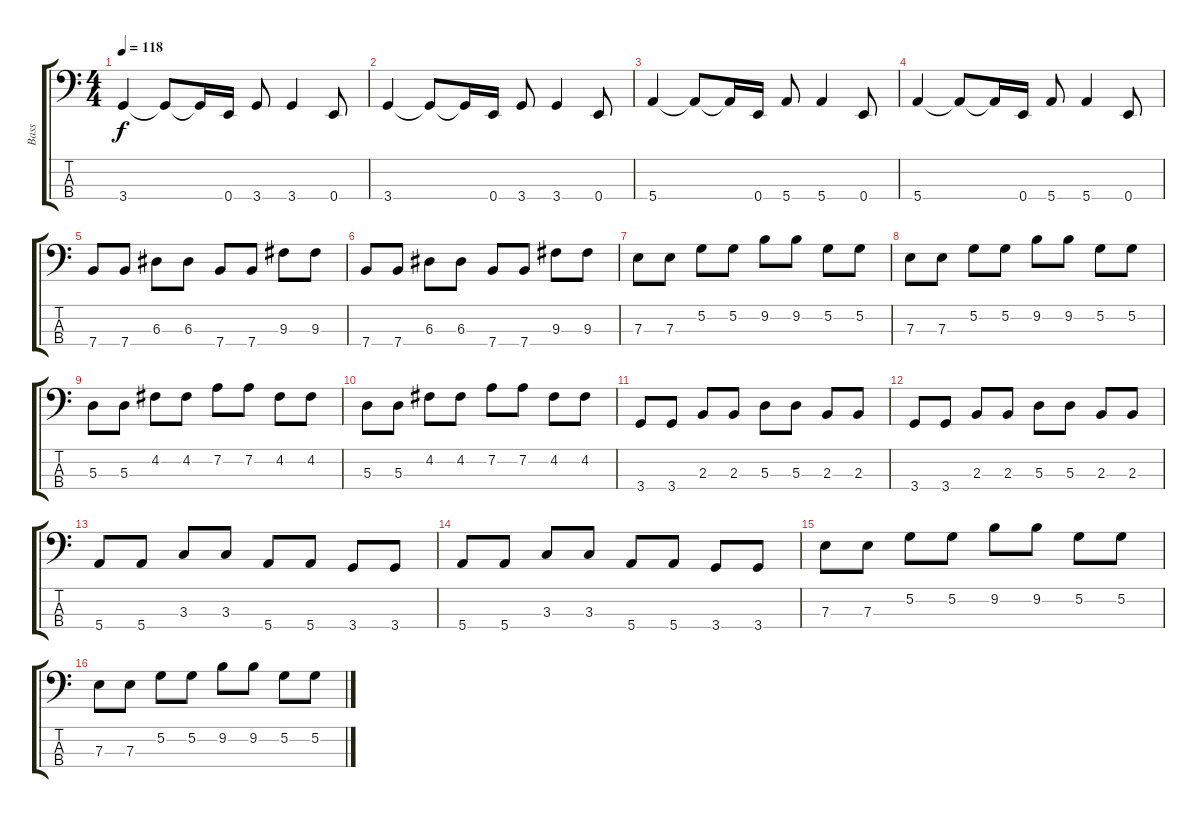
\track ("Bass" "Bass") {instrument electricbassfinger}
\staff {score tabs}
\tuning (G2 D2 A1 E1) {hide}
\ts (4 4)
\tempo 118
\clef f4
\ks c
3.4.4{dy f} 3.4{t}.8 3.4{t}.16 0.4.16 3.4.8 3.4.4 0.4.8 |
3.4.4 3.4{t}.8 3.4{t}.16 0.4.16 3.4.8 3.4.4 0.4.8 |
5.4.4 5.4{t}.8 5.4{t}.16 0.4.16 5.4.8 5.4.4 0.4.8 |
5.4.4 5.4{t}.8 5.4{t}.16 0.4.16 5.4.8 5.4.4 0.4.8 |
7.4.8 7.4.8 6.3.8 6.3.8 7.4.8 7.4.8 9.3.8 9.3.8 |
7.4.8 7.4.8 6.3.8 6.3.8 7.4.8 7.4.8 9.3.8 9.3.8 |
\section ("" "")
7.3.8 7.3.8 5.2.8 5.2.8 9.2.8 9.2.8 5.2.8 5.2.8 |
7.3.8 7.3.8 5.2.8 5.2.8 9.2.8 9.2.8 5.2.8 5.2.8 |
5.3.8 5.3.8 4.2.8 4.2.8 7.2.8 7.2.8 4.2.8 4.2.8 |
5.3.8 5.3.8 4.2.8 4.2.8 7.2.8 7.2.8 4.2.8 4.2.8 |
3.4.8 3.4.8 2.3.8 2.3.8 5.3.8 5.3.8 2.3.8 2.3.8 |
3.4.8 3.4.8 2.3.8 2.3.8 5.3.8 5.3.8 2.3.8 2.3.8 |
5.4.8 5.4.8 3.3.8 3.3.8 5.4.8 5.4.8 3.4.8 3.4.8 |
5.4.8 5.4.8 3.3.8 3.3.8 5.4.8 5.4.8 3.4.8 3.4.8 |
7.3.8 7.3.8 5.2.8 5.2.8 9.2.8 9.2.8 5.2.8 5.2.8 |
7.3.8 7.3.8 5.2.8 5.2.8 9.2.8 9.2.8 5.2.8 5.2.8
